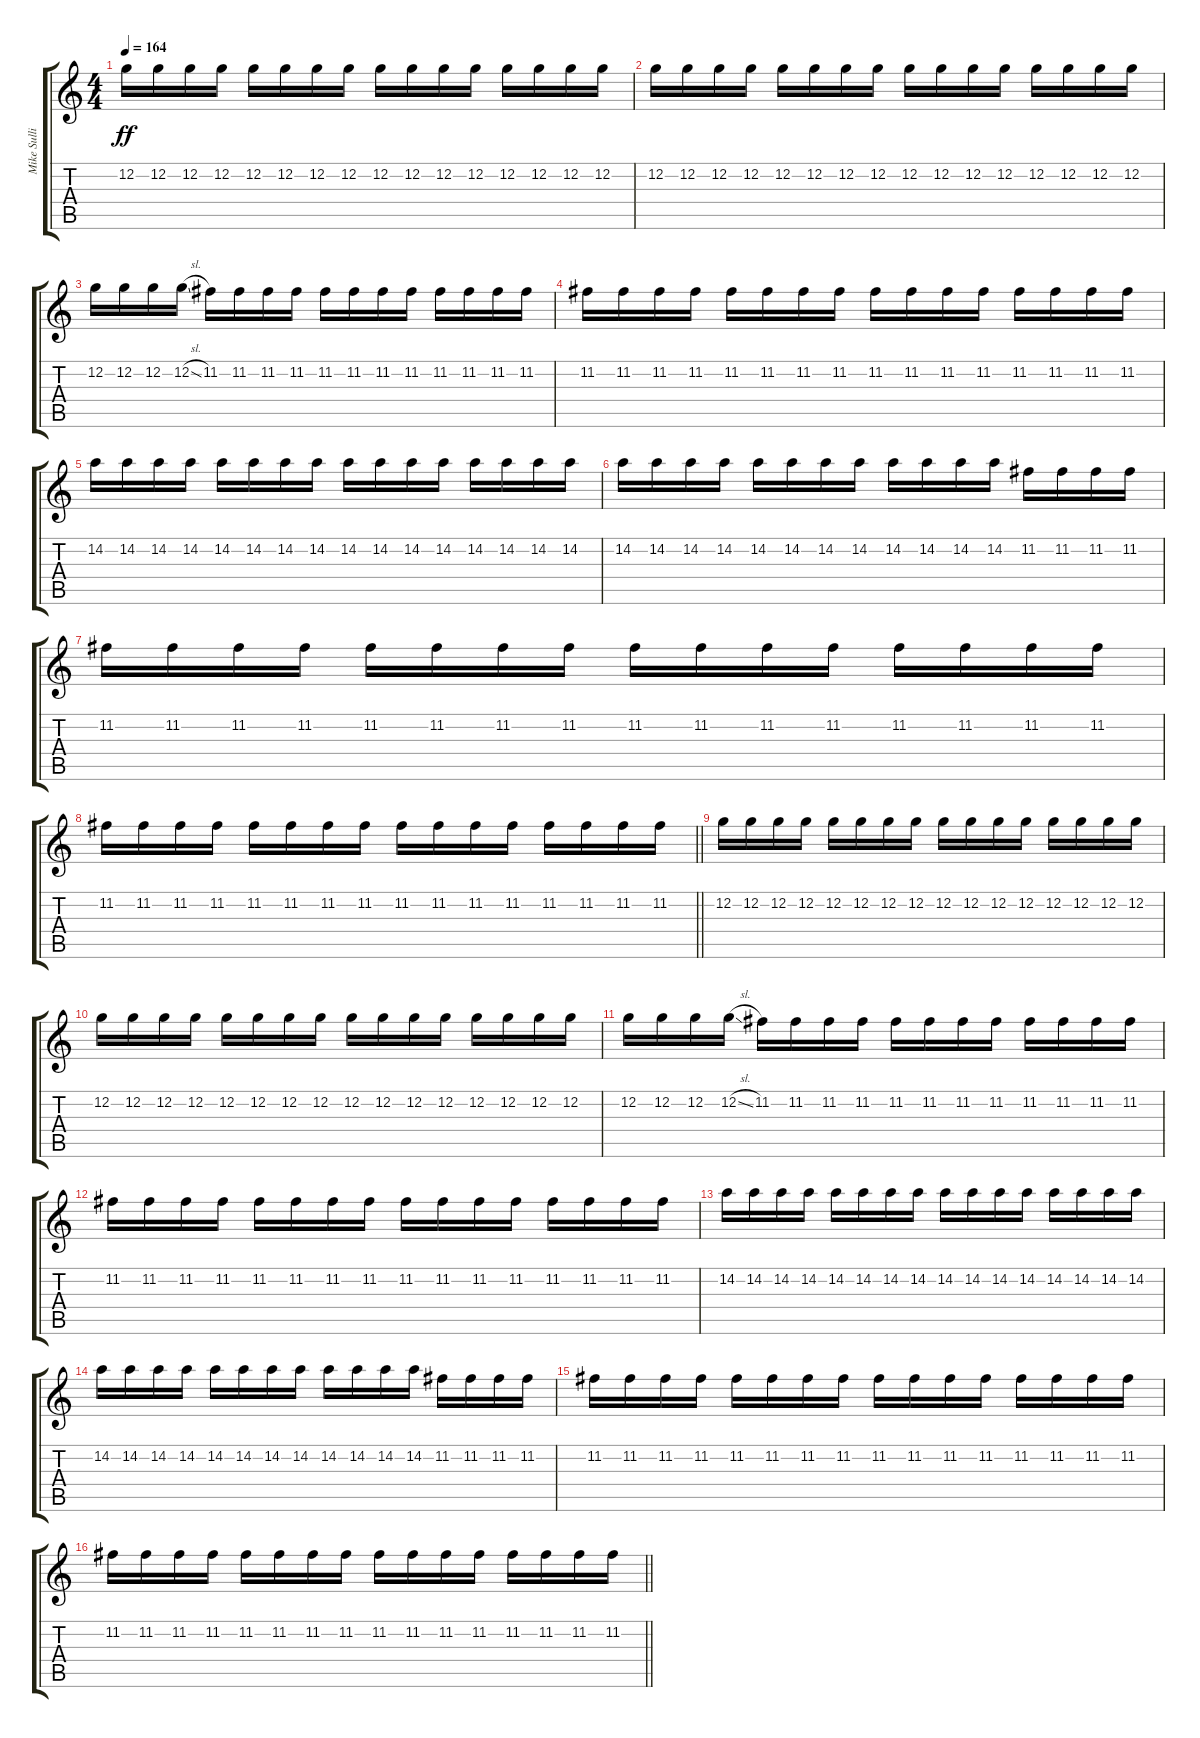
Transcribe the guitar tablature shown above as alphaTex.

\track ("Mike Sullivan" "Mike Sulli") {instrument distortionguitar}
\staff {score tabs}
\tuning (B3 G3 F3 C3 Gb2 B1) {hide}
\ts (4 4)
\section ("" "")
\tempo 164
\clef g2
\ks c
12.2.16{dy ff} 12.2.16 12.2.16 12.2.16 12.2.16 12.2.16 12.2.16 12.2.16 12.2.16 12.2.16 12.2.16 12.2.16 12.2.16 12.2.16 12.2.16 12.2.16 |
12.2.16 12.2.16 12.2.16 12.2.16 12.2.16 12.2.16 12.2.16 12.2.16 12.2.16 12.2.16 12.2.16 12.2.16 12.2.16 12.2.16 12.2.16 12.2.16 |
12.2.16 12.2.16 12.2.16 12.2{sl}.16 11.2.16 11.2.16 11.2.16 11.2.16 11.2.16 11.2.16 11.2.16 11.2.16 11.2.16 11.2.16 11.2.16 11.2.16 |
11.2.16 11.2.16 11.2.16 11.2.16 11.2.16 11.2.16 11.2.16 11.2.16 11.2.16 11.2.16 11.2.16 11.2.16 11.2.16 11.2.16 11.2.16 11.2.16 |
14.2.16 14.2.16 14.2.16 14.2.16 14.2.16 14.2.16 14.2.16 14.2.16 14.2.16 14.2.16 14.2.16 14.2.16 14.2.16 14.2.16 14.2.16 14.2.16 |
14.2.16 14.2.16 14.2.16 14.2.16 14.2.16 14.2.16 14.2.16 14.2.16 14.2.16 14.2.16 14.2.16 14.2.16 11.2.16 11.2.16 11.2.16 11.2.16 |
11.2.16 11.2.16 11.2.16 11.2.16 11.2.16 11.2.16 11.2.16 11.2.16 11.2.16 11.2.16 11.2.16 11.2.16 11.2.16 11.2.16 11.2.16 11.2.16 |
\barLineRight lightlight
11.2.16 11.2.16 11.2.16 11.2.16 11.2.16 11.2.16 11.2.16 11.2.16 11.2.16 11.2.16 11.2.16 11.2.16 11.2.16 11.2.16 11.2.16 11.2.16 |
\section ("" "")
12.2.16 12.2.16 12.2.16 12.2.16 12.2.16 12.2.16 12.2.16 12.2.16 12.2.16 12.2.16 12.2.16 12.2.16 12.2.16 12.2.16 12.2.16 12.2.16 |
12.2.16 12.2.16 12.2.16 12.2.16 12.2.16 12.2.16 12.2.16 12.2.16 12.2.16 12.2.16 12.2.16 12.2.16 12.2.16 12.2.16 12.2.16 12.2.16 |
12.2.16 12.2.16 12.2.16 12.2{sl}.16 11.2.16 11.2.16 11.2.16 11.2.16 11.2.16 11.2.16 11.2.16 11.2.16 11.2.16 11.2.16 11.2.16 11.2.16 |
11.2.16 11.2.16 11.2.16 11.2.16 11.2.16 11.2.16 11.2.16 11.2.16 11.2.16 11.2.16 11.2.16 11.2.16 11.2.16 11.2.16 11.2.16 11.2.16 |
14.2.16 14.2.16 14.2.16 14.2.16 14.2.16 14.2.16 14.2.16 14.2.16 14.2.16 14.2.16 14.2.16 14.2.16 14.2.16 14.2.16 14.2.16 14.2.16 |
14.2.16 14.2.16 14.2.16 14.2.16 14.2.16 14.2.16 14.2.16 14.2.16 14.2.16 14.2.16 14.2.16 14.2.16 11.2.16 11.2.16 11.2.16 11.2.16 |
11.2.16 11.2.16 11.2.16 11.2.16 11.2.16 11.2.16 11.2.16 11.2.16 11.2.16 11.2.16 11.2.16 11.2.16 11.2.16 11.2.16 11.2.16 11.2.16 |
\barLineRight lightlight
11.2.16 11.2.16 11.2.16 11.2.16 11.2.16 11.2.16 11.2.16 11.2.16 11.2.16 11.2.16 11.2.16 11.2.16 11.2.16 11.2.16 11.2.16 11.2.16
